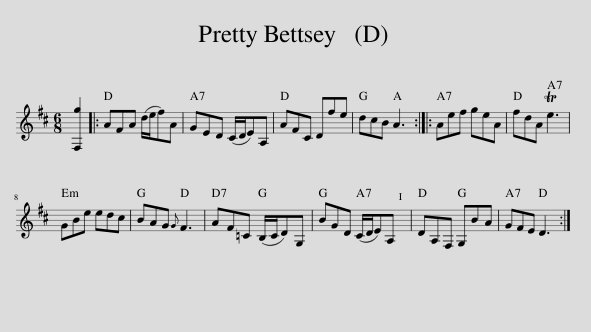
X:1
L:1/8
M:6/8
I:linebreak $
K:D
V:1 treble
V:1
 [F,g]2 |: AFA (d/e/f)A | GED (C/D/E)A, | AFC Dfe | dcB A3 :: %5
 Aef geA | fdA Te3 |$ GBe edc | BAG{G} F3 | AF=C (B,/C/D)G, | %10
 BGD (C/D/E)A, | DA,F, G,BA | GFE D3 :| %13
